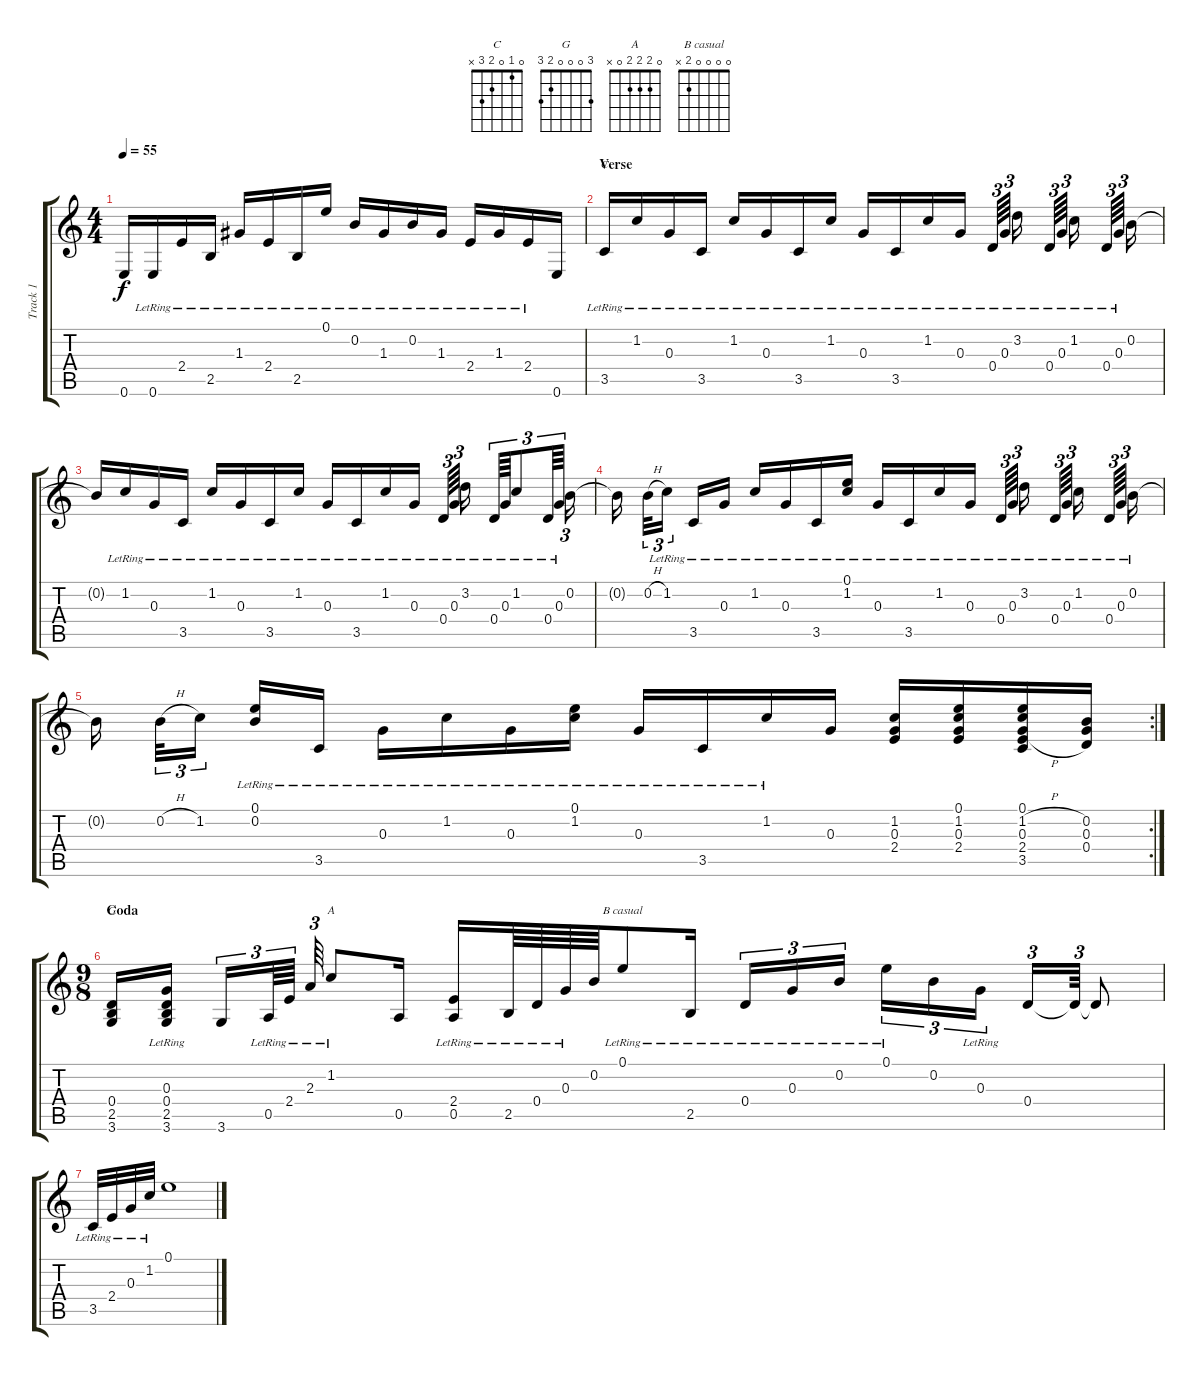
\track ("Track 1" "Track 1") {instrument acousticguitarsteel}
\staff {score tabs}
\tuning (E4 B3 G3 D3 A2 E2) {hide}
\chord ("C" 0 1 0 2 3 x)
\chord ("G" 3 0 0 0 2 3)
\chord ("A" 0 2 2 2 0 x)
\chord ("B casual" 0 0 0 0 2 x)
\ts (4 4)
\tempo 55
\clef g2
\ks c
0.6{t}.16{dy f} 0.6{lr}.16 2.4{lr}.16 2.5{lr}.16 1.3{lr}.16 2.4{lr}.16 2.5{lr}.16 0.1{lr}.16 0.2{lr}.16 1.3{lr}.16 0.2{lr}.16 1.3{lr}.16 2.4{lr}.16 1.3{lr}.16 2.4{lr}.16 0.6.16 |
\section ("" "Verse")
3.5{lr}.16{ch "C"} 1.2{lr}.16 0.3{lr}.16 3.5{lr}.16 1.2{lr}.16 0.3{lr}.16 3.5{lr}.16 1.2{lr}.16 0.3{lr}.16 3.5{lr}.16 1.2{lr}.16 0.3{lr}.16 0.4{lr}.64{tu (3 2)} 0.3{lr}.64{tu (3 2)} 3.2{lr}.16 0.4{lr}.64{tu (3 2)} 0.3{lr}.64{tu (3 2)} 1.2{lr}.16 0.4{lr}.64{tu (3 2)} 0.3{lr}.64{tu (3 2)} 0.2.16 |
0.2{t}.16 1.2{lr}.16 0.3{lr}.16 3.5{lr}.16 1.2{lr}.16 0.3{lr}.16 3.5{lr}.16 1.2{lr}.16 0.3{lr}.16 3.5{lr}.16 1.2{lr}.16 0.3{lr}.16 0.4{lr}.64{tu (3 2)} 0.3{lr}.64{tu (3 2)} 3.2{lr}.16 0.4{lr}.64{tu (3 2)} 0.3{lr}.64{tu (3 2)} 1.2{lr}.8{tu (3 2)} 0.4{lr}.64{tu (3 2)} 0.3{lr}.64{tu (3 2)} 0.2.16{tu (3 2)} |
0.2{t}.16 0.2{h}.32{tu (3 2)} 1.2{lr}.16{tu (3 2)} 3.5{lr}.16 0.3{lr}.16 1.2{lr}.16 0.3{lr}.16 3.5{lr}.16 (0.1{lr} 1.2{lr}).16 0.3{lr}.16 3.5{lr}.16 1.2{lr}.16 0.3{lr}.16 0.4{lr}.64{tu (3 2)} 0.3{lr}.64{tu (3 2)} 3.2{lr}.16 0.4{lr}.64{tu (3 2)} 0.3{lr}.64{tu (3 2)} 1.2{lr}.16 0.4{lr}.64{tu (3 2)} 0.3{lr}.64{tu (3 2)} 0.2{lr}.16 |
\rc 2
0.2{t}.16 0.2{h}.32{tu (3 2)} 1.2.16{tu (3 2)} (0.1{lr} 0.2{lr}).16 3.5{lr}.16 0.3{lr}.16 1.2{lr}.16 0.3{lr}.16 (0.1{lr} 1.2{lr}).16 0.3{lr}.16 3.5{lr}.16 1.2{lr}.16 0.3.16 (1.2 0.3 2.4).16 (0.1 1.2 0.3 2.4).16 (0.1 1.2{h} 0.3 2.4{h} 3.5).16 (0.2 0.3 0.4).16 |
\ts (9 8)
\section ("" "Coda")
(0.4 2.5 3.6).16{ch "G"} (0.3{lr} 0.4{lr} 2.5{lr} 3.6).16 3.6.16{tu (3 2)} 0.5{lr}.64{tu (3 2)} 2.4{lr}.64{tu (3 2)} 2.3{lr}.64{tu (3 2)} 1.2{lr}.8{ch "A"} 0.5.16 (2.4{lr} 0.5).16 2.5{lr}.64 0.4{lr}.64 0.3{lr}.64 0.2.64 0.1{lr}.8{ch "B casual"} 2.5{lr}.16 0.4{lr}.16{tu (3 2)} 0.3{lr}.16{tu (3 2)} 0.2{lr}.16{tu (3 2)} 0.1{lr}.16{tu (3 2)} 0.2.16{tu (3 2)} 0.3{lr}.16{tu (3 2)} 0.4.16{tu (3 2)} 0.4{t}.64{tu (3 2)} 0.4{t}.8 |
3.5{lr}.32 2.4{lr}.32 0.3{lr}.32 1.2{lr}.32 0.1.1
